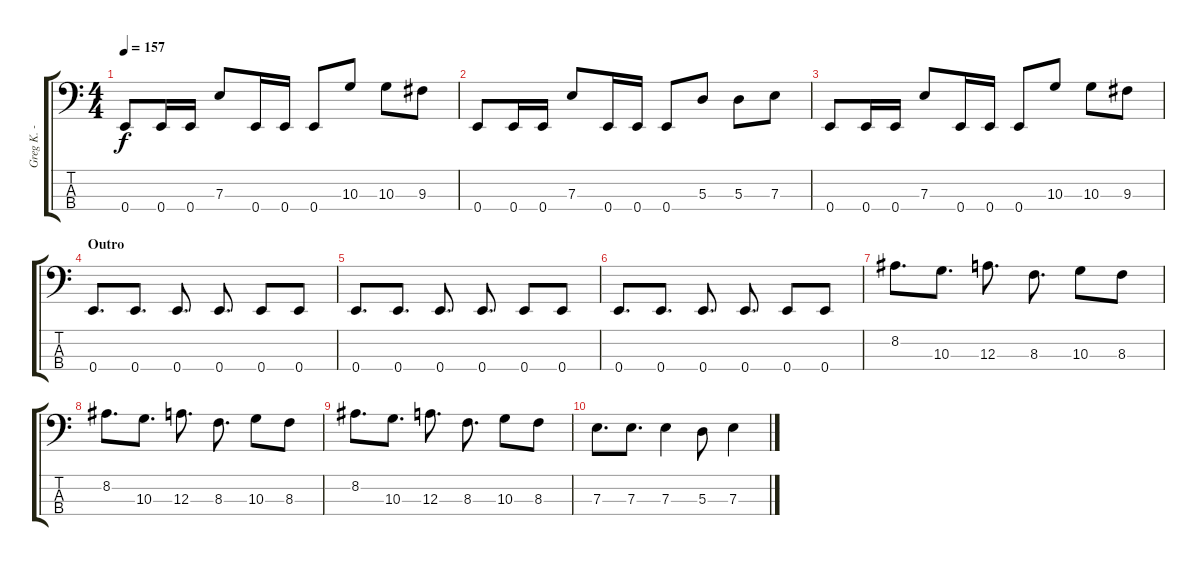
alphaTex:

\track ("Greg K. - Bass" "Greg K. - ") {instrument electricbasspick}
\staff {score tabs}
\tuning (G2 D2 A1 E1) {hide}
\ts (4 4)
\tempo 157
\clef f4
\ks c
0.4.8{dy f} 0.4.16 0.4.16 7.3.8 0.4.16 0.4.16 0.4.8 10.3.8 10.3.8 9.3.8 |
0.4.8 0.4.16 0.4.16 7.3.8 0.4.16 0.4.16 0.4.8 5.3.8 5.3.8 7.3.8 |
0.4.8 0.4.16 0.4.16 7.3.8 0.4.16 0.4.16 0.4.8 10.3.8 10.3.8 9.3.8 |
\section ("" "Outro")
0.4.8{d} 0.4.8{d} 0.4.8{d} 0.4.8{d} 0.4.8 0.4.8 |
0.4.8{d} 0.4.8{d} 0.4.8{d} 0.4.8{d} 0.4.8 0.4.8 |
0.4.8{d} 0.4.8{d} 0.4.8{d} 0.4.8{d} 0.4.8 0.4.8 |
8.2.8{d} 10.3.8{d} 12.3.8{d} 8.3.8{d} 10.3.8 8.3.8 |
8.2.8{d} 10.3.8{d} 12.3.8{d} 8.3.8{d} 10.3.8 8.3.8 |
8.2.8{d} 10.3.8{d} 12.3.8{d} 8.3.8{d} 10.3.8 8.3.8 |
7.3.8{d} 7.3.8{d} 7.3.4 5.3.8 7.3.4
